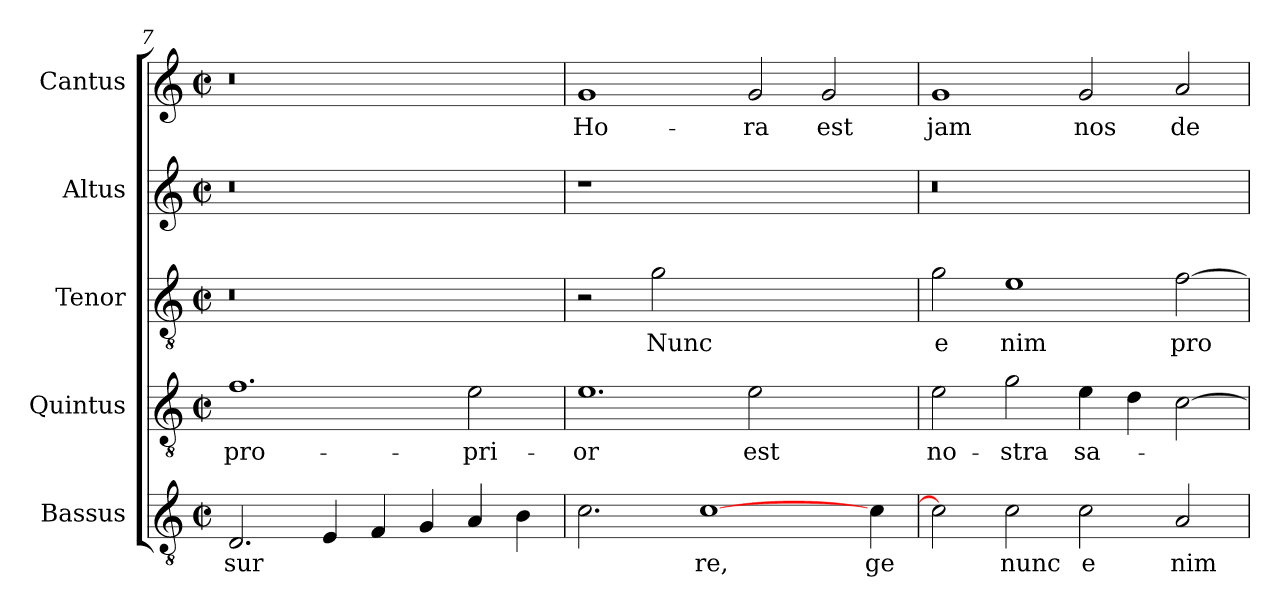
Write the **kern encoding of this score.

**kern	**text	**kern	**text	**kern	**text	**kern	**kern	**text
*part5	*part5	*part4	*part4	*part3	*part3	*part2	*part1	*part1
*staff5	*staff5	*staff4	*staff4	*staff3	*staff3	*staff2	*staff1	*staff1
*I"Bassus	*	*I"Quintus	*	*I"Tenor	*	*I"Altus	*I"Cantus	*
!!LO:LB:g=z
*clefGv2	*	*clefGv2	*	*clefGv2	*	*clefG2	*clefG2	*
*M2/2	*	*M2/2	*	*M2/2	*	*M2/2	*M2/2	*
*met(c|)	*	*met(c|)	*	*met(c|)	*	*met(c|)	*met(c|)	*
=7	=7	=7	=7	=7	=7	=7	=7	=7
!	!LO:LY:b	!	!LO:LY:b:cj	!	!	!	!	!
2.D/	sur	1.f	pro-	0r	.	0r	0r	.
4E/	.	.	.	.	.	.	.	.
4F/	.	.	.	.	.	.	.	.
4G/	.	.	.	.	.	.	.	.
!	!	!	!LO:LY:b:cj	!	!	!	!	!
4A/	.	2e\	-pri-	.	.	.	.	.
4B\	.	.	.	.	.	.	.	.
=8	=8	=8	=8	=8	=8	=8	=8	=8
!	!	!LO:N:vis=1.	!LO:LY:b:cj	!	!	!	!	!LO:LY:b:cj
2.c\	.	1e	-or	2r	.	1r	1g	Ho-
!	!	!	!	!	!LO:LY:b:cj	!	!	!
.	.	.	.	2g\	Nunc	.	.	.
!	!LO:LY:b:cj	!	!	!	!	!	!	!
[>1c	re,	.	.	.	.	.	.	.
!	!	!	!LO:LY:b:cj	!	!	!	!	!LO:LY:b:cj
.	.	2e\	est	1ryy	.	1ryy	2g/	-ra
!	!	!	!	!	!	!	!	!LO:LY:b:cj
.	.	2ryy	.	.	.	.	2g/	est
!	!LO:LY:b:cj	!	!	!	!	!	!	!
4c\	ge	.	.	.	.	.	.	.
=9	=9	=9	=9	=9	=9	=9	=9	=9
!	!	!	!LO:LY:b:cj	!	!LO:LY:b:cj	!	!	!LO:LY:b:cj
2c\]	.	2e\	no-	2g\	e	0r	1g	jam
!	!LO:LY:b:cj	!	!LO:LY:b:cj	!	!LO:LY:b:cj	!	!	!
2c\	nunc	2g\	-stra	1e	nim	.	.	.
!	!LO:LY:b:cj	!	!LO:LY:b:cj	!	!	!	!	!LO:LY:b:cj
2c\	e	4e\	sa-	.	.	.	2g/	nos
.	.	4d\	.	.	.	.	.	.
!	!LO:LY:b:cj	!	!	!	!LO:LY:b	!	!	!LO:LY:b:cj
2A/	nim	[>2c\	.	[>2f\	pro	.	2a/	de
=	=	=	=	=	=	=	=	=
*-	*-	*-	*-	*-	*-	*-	*-	*-
